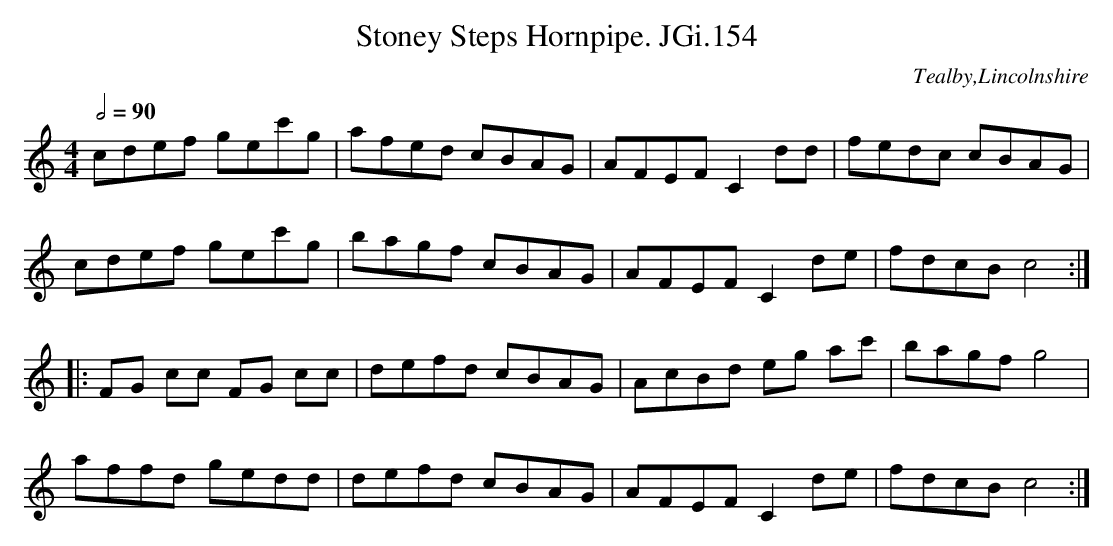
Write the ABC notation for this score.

X:1
T:Stoney Steps Hornpipe. JGi.154
L:1/8
M:4/4
O:Tealby,Lincolnshire
Q:1/2=90
K:C
cdef gec'g|afed cBAG|AFEFC2dd|fedc cBAG|
cdef gec'g|bagf cBAG|AFEFC2de|fdcBc4:|
|:FG cc FG cc|defd cBAG|AcBd eg ac'|bagfg4|
affd gedd|defd cBAG|AFEFC2de|fdcBc4:|
